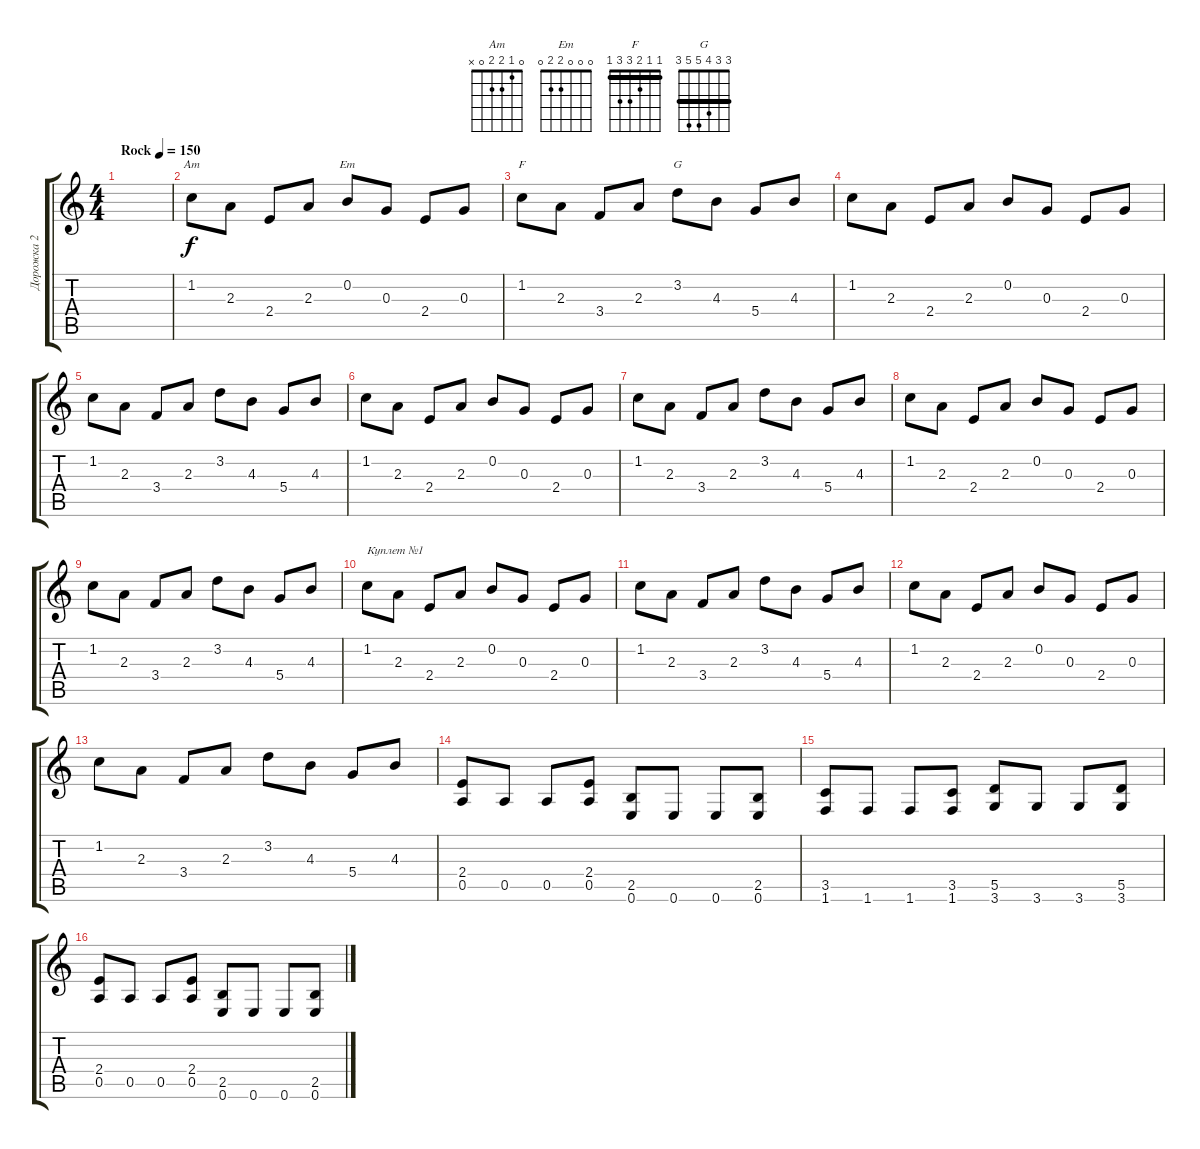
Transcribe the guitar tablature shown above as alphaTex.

\track ("Дорожка 2" "Дорожка 2") {instrument distortionguitar}
\staff {score tabs}
\tuning (E4 B3 G3 D3 A2 E2) {hide}
\chord ("Am" 0 1 2 2 0 x)
\chord ("Em" 0 0 0 2 2 0)
\chord ("F" 1 1 2 3 3 1) {barre 1}
\chord ("G" 3 3 4 5 5 3) {barre 3}
\ts (4 4)
\tempo (150 "Rock")
\clef g2
\ks c
|
1.2.8{ch "Am"} 2.3.8 2.4.8 2.3.8 0.2.8{ch "Em"} 0.3.8 2.4.8 0.3.8 |
1.2.8{ch "F"} 2.3.8 3.4.8 2.3.8 3.2.8{ch "G"} 4.3.8 5.4.8 4.3.8 |
1.2.8 2.3.8 2.4.8 2.3.8 0.2.8 0.3.8 2.4.8 0.3.8 |
1.2.8 2.3.8 3.4.8 2.3.8 3.2.8 4.3.8 5.4.8 4.3.8 |
1.2.8 2.3.8 2.4.8 2.3.8 0.2.8 0.3.8 2.4.8 0.3.8 |
1.2.8 2.3.8 3.4.8 2.3.8 3.2.8 4.3.8 5.4.8 4.3.8 |
1.2.8 2.3.8 2.4.8 2.3.8 0.2.8 0.3.8 2.4.8 0.3.8 |
1.2.8 2.3.8 3.4.8 2.3.8 3.2.8 4.3.8 5.4.8 4.3.8 |
1.2.8{txt "Куплет №1"} 2.3.8 2.4.8 2.3.8 0.2.8 0.3.8 2.4.8 0.3.8 |
1.2.8 2.3.8 3.4.8 2.3.8 3.2.8 4.3.8 5.4.8 4.3.8 |
1.2.8 2.3.8 2.4.8 2.3.8 0.2.8 0.3.8 2.4.8 0.3.8 |
1.2.8 2.3.8 3.4.8 2.3.8 3.2.8 4.3.8 5.4.8 4.3.8 |
(2.4 0.5).8 0.5.8 0.5.8 (2.4 0.5).8 (2.5 0.6).8 0.6.8 0.6.8 (2.5 0.6).8 |
(3.5 1.6).8 1.6.8 1.6.8 (3.5 1.6).8 (5.5 3.6).8 3.6.8 3.6.8 (5.5 3.6).8 |
(2.4 0.5).8 0.5.8 0.5.8 (2.4 0.5).8 (2.5 0.6).8 0.6.8 0.6.8 (2.5 0.6).8
